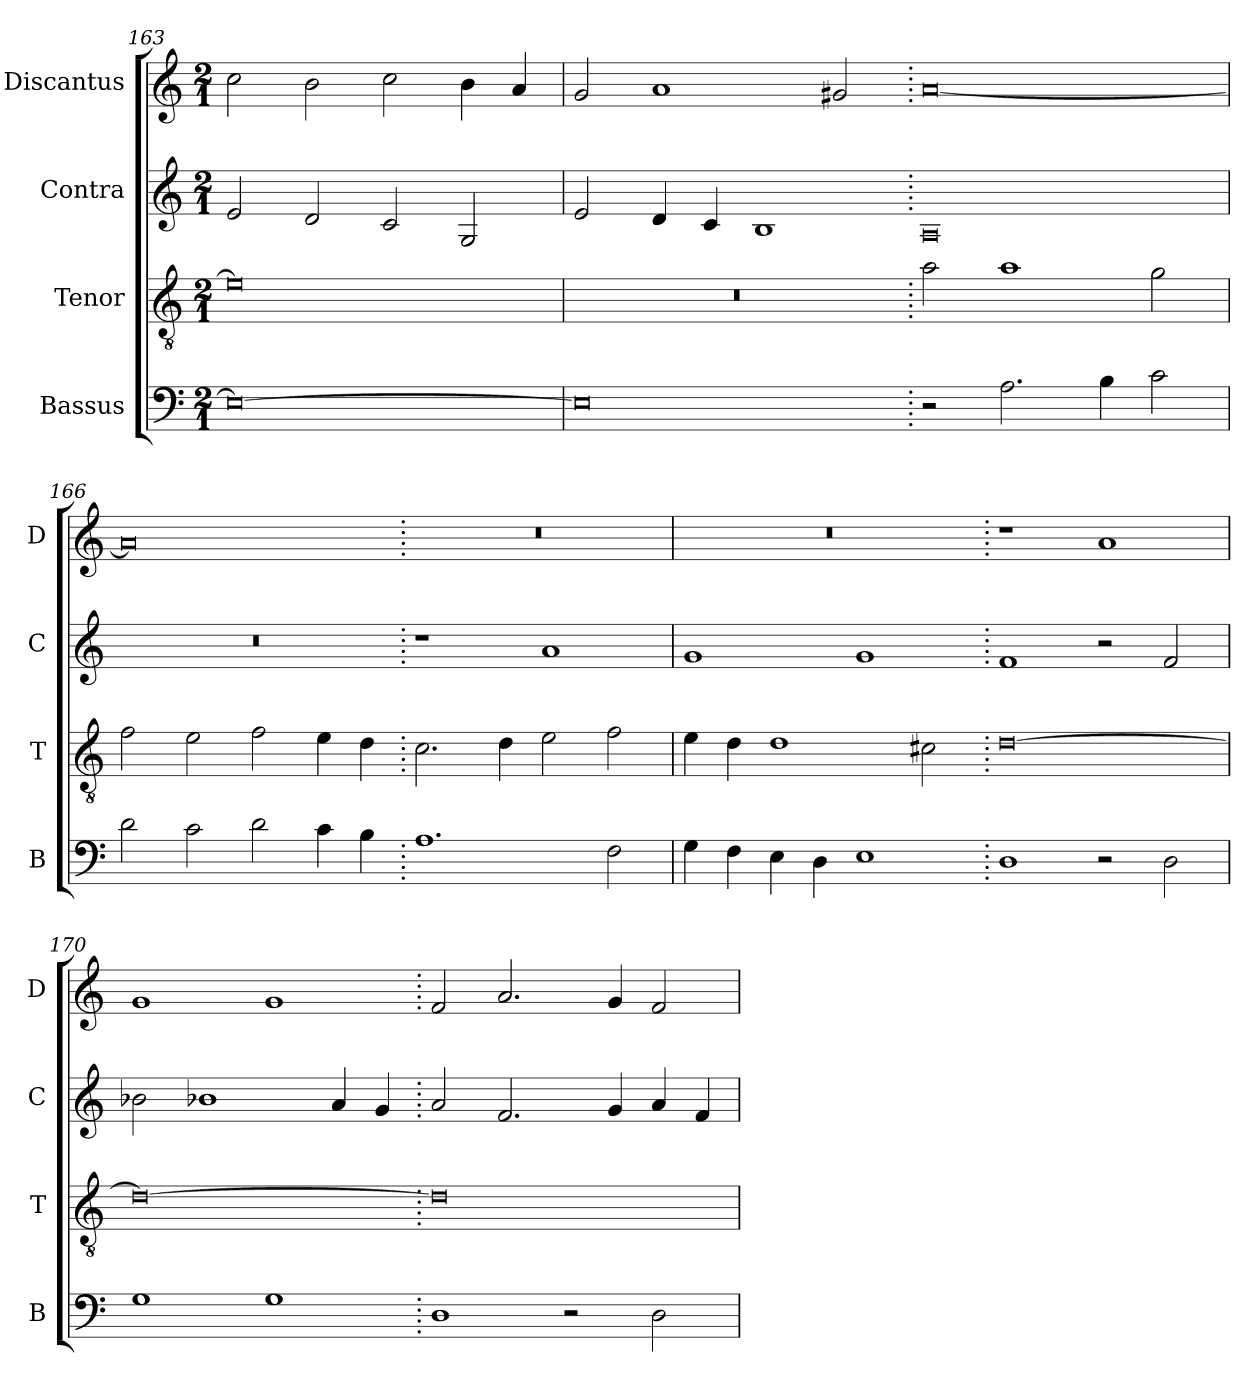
**kern	**kern	**kern	**kern
*part4	*part3	*part2	*part1
*staff4	*staff3	*staff2	*staff1
*I"Bassus	*I"Tenor	*I"Contra	*I"Discantus
*I'B	*I'T	*I'C	*I'D
*clefF4	*clefGv2	*clefG2	*clefG2
*k[]	*k[]	*k[]	*k[]
*M2/1	*M2/1	*M2/1	*M2/1
=163	=163	=163	=163
0E_	0e]	2e/	2cc\
.	.	2d/	2b\
.	.	2c/	2cc\
.	.	2G/	4b\
.	.	.	4a/
=164	=164	=164	=164
0E]	0r	2e/	2g/
.	.	4d/	1a
.	.	4c/	.
.	.	1B	.
.	.	.	2g#X/
=165.	=165.	=165.	=165.
2r	2a\	0A	[0a
2.A\	1a	.	.
4B\	.	.	.
2c\	2g\	.	.
=166	=166	=166	=166
2d\	2f\	0r	0a]
2c\	2e\	.	.
2d\	2f\	.	.
4c\	4e\	.	.
4B\	4d\	.	.
=167.	=167.	=167.	=167.
1.A	2.c\	1r	0r
.	4d\	.	.
.	2e\	1a	.
2F\	2f\	.	.
=168	=168	=168	=168
4G\	4e\	1g	0r
4F\	4d\	.	.
4E\	1d	.	.
4D\	.	.	.
1E	.	1g	.
.	2c#X\	.	.
=169.	=169.	=169.	=169.
1D	[0d	1f	1r
2r	.	2r	1a
2D\	.	2f/	.
=170	=170	=170	=170
1G	0d_	2b-X\	1g
.	.	1b-X	.
1G	.	.	1g
.	.	4a/	.
.	.	4g/	.
=171.	=171.	=171.	=171.
1D	0d]	2a/	2f/
.	.	2.f/	2.a/
2r	.	.	.
.	.	4g/	4g/
2D\	.	4a/	2f/
.	.	4f/	.
=	=	=	=
*-	*-	*-	*-
